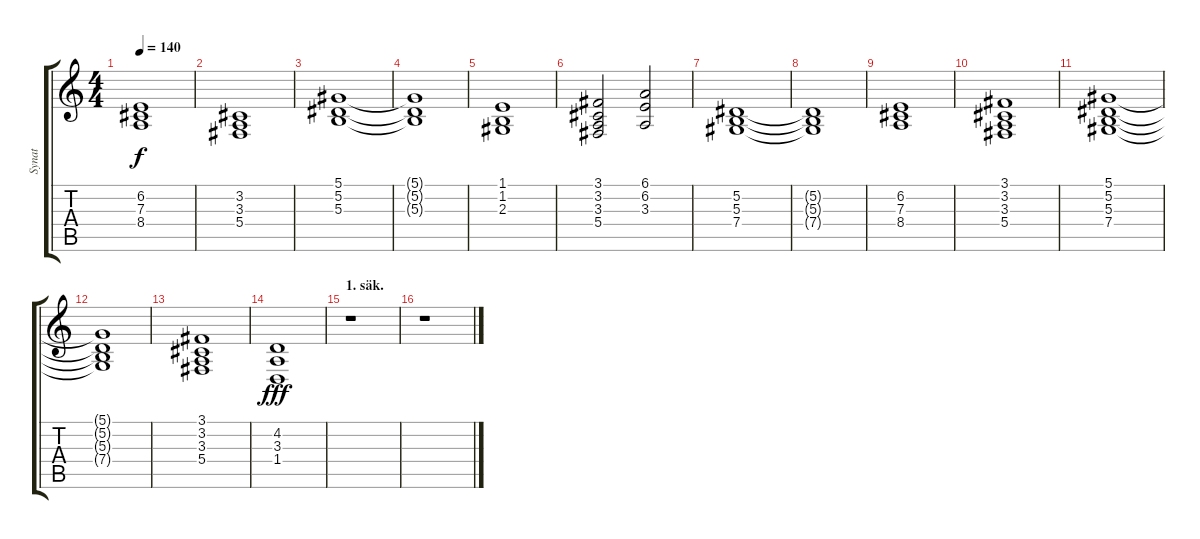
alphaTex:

\track ("Synat" "Synat") {instrument stringensemble1}
\staff {score tabs}
\tuning (Eb4 Bb3 Gb3 Db3 Ab2 Db2) {hide}
\ts (4 4)
\tempo 140
\clef g2
\ks c
(6.2 7.3 8.4).1{dy f} |
(3.2 3.3 5.4).1 |
(5.1 5.2 5.3).1 |
(5.1{t} 5.2{t} 5.3{t}).1 |
(1.1 1.2 2.3).1 |
(3.1 3.2 3.3 5.4).2 (6.1 6.2 3.3).2 |
(5.2 5.3 7.4).1 |
(5.2{t} 5.3{t} 7.4{t}).1 |
(6.2 7.3 8.4).1 |
(3.1 3.2 3.3 5.4).1 |
(5.1 5.2 5.3 7.4).1 |
(5.1{t} 5.2{t} 5.3{t} 7.4{t}).1 |
(3.1 3.2 3.3 5.4).1 |
(4.2 3.3 1.4).1{dy fff} |
\section ("" "1. säk.")
r.1 |
r.1
